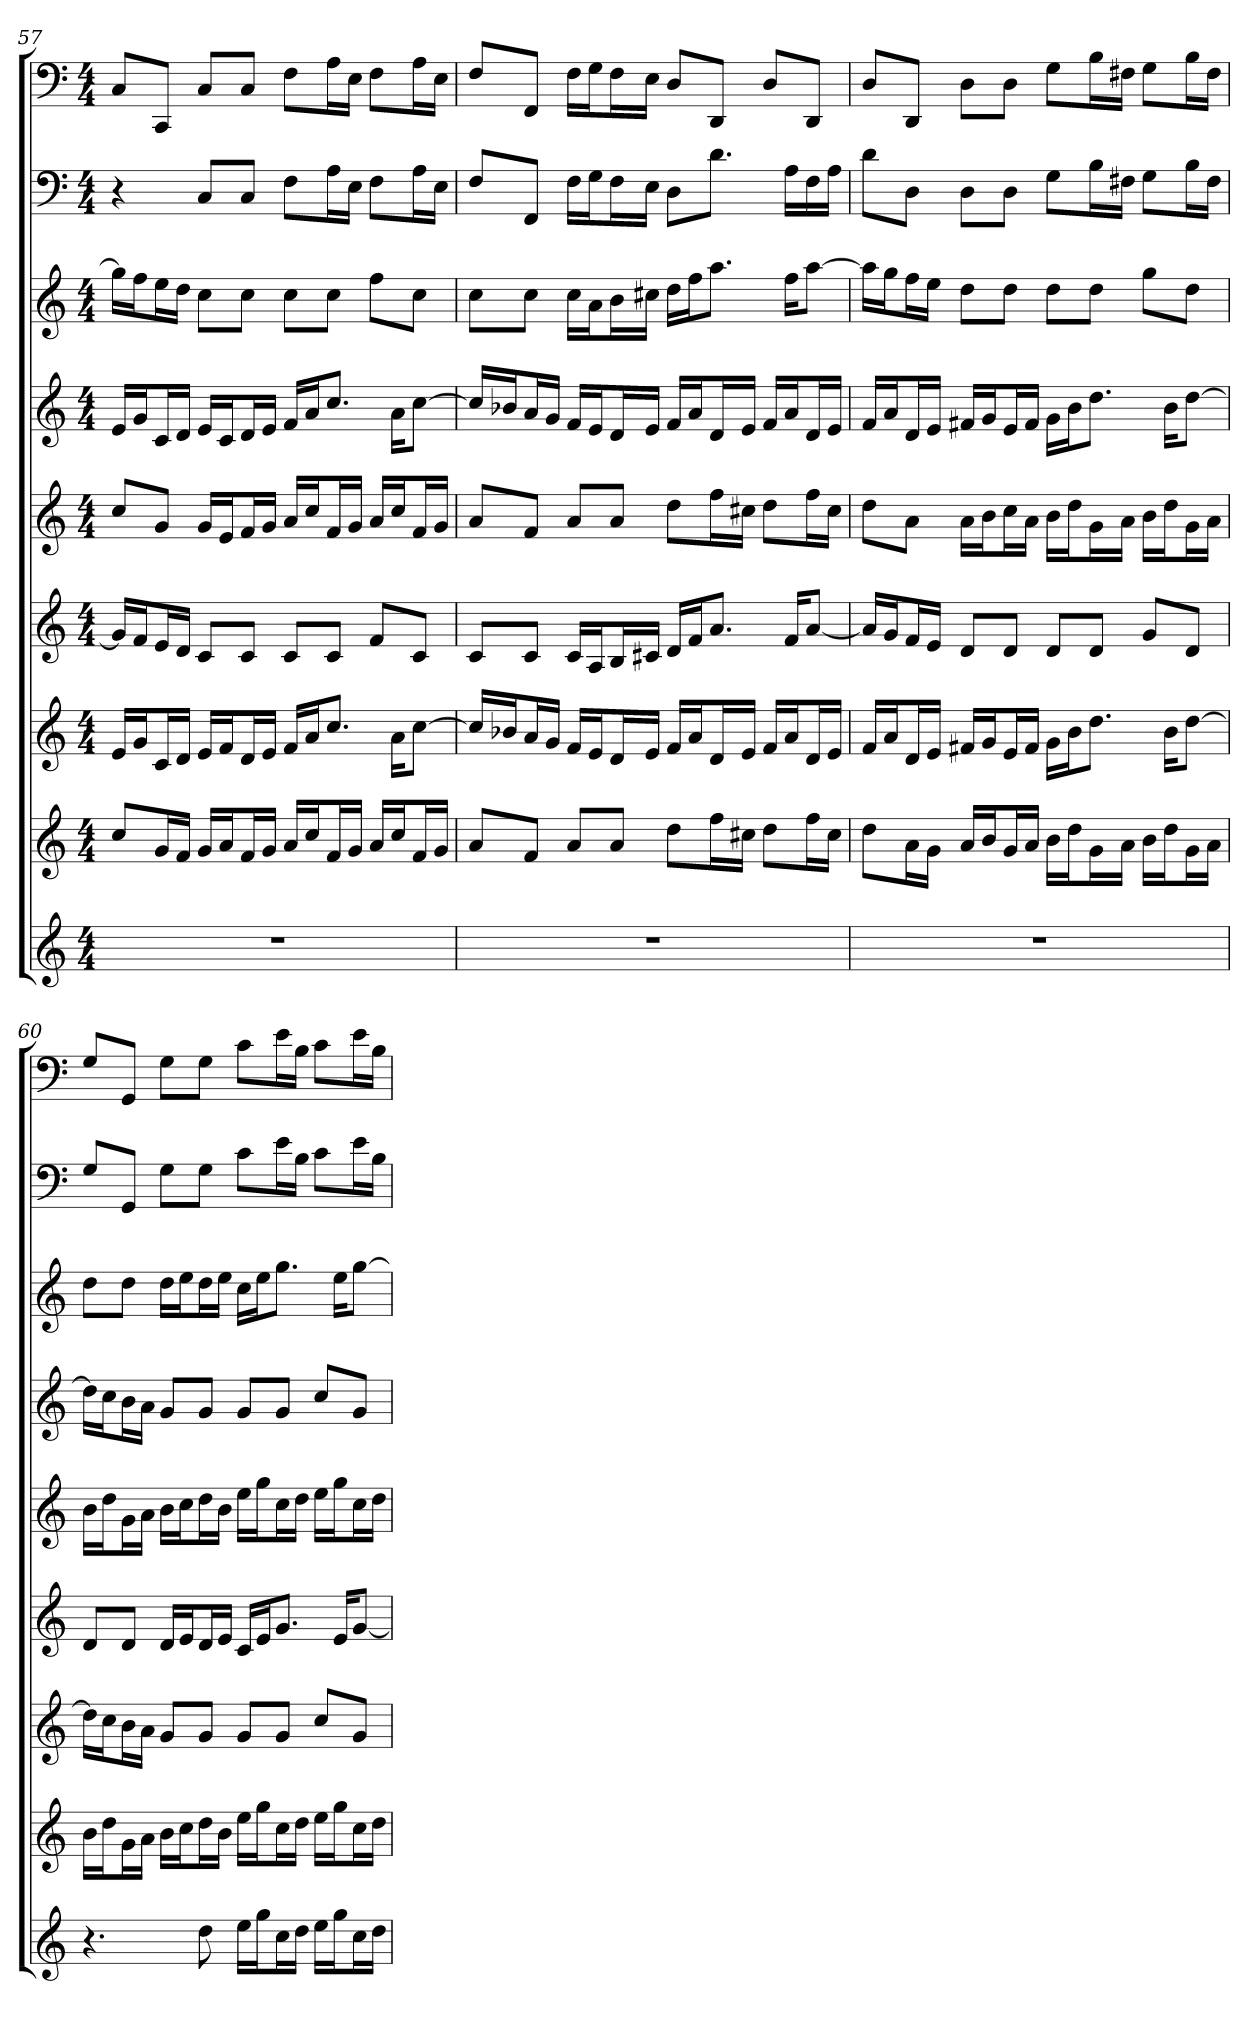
**kern	**kern	**kern	**kern	**kern	**kern	**kern	**kern	**kern
*part9	*part8	*part7	*part6	*part5	*part4	*part3	*part2	*part1
*staff9	*staff8	*staff7	*staff6	*staff5	*staff4	*staff3	*staff2	*staff1
*k[]	*k[]	*k[]	*k[]	*k[]	*k[]	*k[]	*k[]	*k[]
*C:	*C:	*C:	*C:	*C:	*C:	*C:	*C:	*C:
*M4/4	*M4/4	*M4/4	*M4/4	*M4/4	*M4/4	*M4/4	*M4/4	*M4/4
=57	=57	=57	=57	=57	=57	=57	=57	=57
1r	8ccL	16eLL	16gLL]	8ccL	16eLL	16ggLL]	4r	8CL
.	.	16gJ	16fJ	.	16gJ	16ffJ	.	.
.	16gL	16cL	16eL	8gJ	16cL	16eeL	.	8CCJ
.	16fJJ	16dJJ	16dJJ	.	16dJJ	16ddJJ	.	.
.	16gLL	16eLL	8cL	16gLL	16eLL	8ccL	8CL	8CL
.	16aJ	16fJ	.	16eJ	16cJ	.	.	.
.	16fL	16dL	8cJ	16fL	16dL	8ccJ	8CJ	8CJ
.	16gJJ	16eJJ	.	16gJJ	16eJJ	.	.	.
.	16aLL	16fLL	8cL	16aLL	16fLL	8ccL	8FL	8FL
.	16ccJ	16aJ	.	16ccJ	16aJ	.	.	.
.	16fL	8.ccJ	8cJ	16fL	8.ccJ	8ccJ	16AL	16AL
.	16gJJ	.	.	16gJJ	.	.	16EJJ	16EJJ
.	16aLL	.	8fL	16aLL	.	8ffL	8FL	8FL
.	16ccJ	16aKL	.	16ccJ	16aKL	.	.	.
.	16fL	[8ccJ	8cJ	16fL	[8ccJ	8ccJ	16AL	16AL
.	16gJJ	.	.	16gJJ	.	.	16EJJ	16EJJ
=58	=58	=58	=58	=58	=58	=58	=58	=58
1r	8aL	16ccLL]	8cL	8aL	16ccLL]	8ccL	8FL	8FL
.	.	16b-XJ	.	.	16b-XJ	.	.	.
.	8fJ	16aL	8cJ	8fJ	16aL	8ccJ	8FFJ	8FFJ
.	.	16gJJ	.	.	16gJJ	.	.	.
.	8aL	16fLL	16cLL	8aL	16fLL	16ccLL	16FLL	16FLL
.	.	16eJ	16AJ	.	16eJ	16aJ	16GJ	16GJ
.	8aJ	16dL	16BL	8aJ	16dL	16bL	16FL	16FL
.	.	16eJJ	16c#XJJ	.	16eJJ	16cc#XJJ	16EJJ	16EJJ
.	8ddL	16fLL	16dLL	8ddL	16fLL	16ddLL	8DL	8DL
.	.	16aJ	16fJ	.	16aJ	16ffJ	.	.
.	16ffL	16dL	8.aJ	16ffL	16dL	8.aaJ	8.dJ	8DDJ
.	16cc#XJJ	16eJJ	.	16cc#XJJ	16eJJ	.	.	.
.	8ddL	16fLL	.	8ddL	16fLL	.	.	8DL
.	.	16aJ	16fKL	.	16aJ	16ffKL	16ALL	.
.	16ffL	16dL	[8aJ	16ffL	16dL	[8aaJ	16F	8DDJ
.	16cc#JJ	16eJJ	.	16cc#JJ	16eJJ	.	16AJJ	.
=59	=59	=59	=59	=59	=59	=59	=59	=59
1r	8ddL	16fLL	16aLL]	8ddL	16fLL	16aaLL]	8dL	8DL
.	.	16aJ	16gJ	.	16aJ	16ggJ	.	.
.	16aL	16dL	16fL	8aJ	16dL	16ffL	8DJ	8DDJ
.	16gJJ	16eJJ	16eJJ	.	16eJJ	16eeJJ	.	.
.	16aLL	16f#XLL	8dL	16aLL	16f#XLL	8ddL	8DL	8DL
.	16bJ	16gJ	.	16bJ	16gJ	.	.	.
.	16gL	16eL	8dJ	16ccL	16eL	8ddJ	8DJ	8DJ
.	16aJJ	16f#JJ	.	16aJJ	16f#JJ	.	.	.
.	16bLL	16gLL	8dL	16bLL	16gLL	8ddL	8GL	8GL
.	16ddJ	16bJ	.	16ddJ	16bJ	.	.	.
.	16gL	8.ddJ	8dJ	16gL	8.ddJ	8ddJ	16BL	16BL
.	16aJJ	.	.	16aJJ	.	.	16F#XJJ	16F#XJJ
.	16bLL	.	8gL	16bLL	.	8ggL	8GL	8GL
.	16ddJ	16bKL	.	16ddJ	16bKL	.	.	.
.	16gL	[8ddJ	8dJ	16gL	[8ddJ	8ddJ	16BL	16BL
.	16aJJ	.	.	16aJJ	.	.	16F#JJ	16F#JJ
=60	=60	=60	=60	=60	=60	=60	=60	=60
4.r	16bLL	16ddLL]	8dL	16bLL	16ddLL]	8ddL	8GL	8GL
.	16ddJ	16ccJ	.	16ddJ	16ccJ	.	.	.
.	16gL	16bL	8dJ	16gL	16bL	8ddJ	8GGJ	8GGJ
.	16aJJ	16aJJ	.	16aJJ	16aJJ	.	.	.
.	16bLL	8gL	16dLL	16bLL	8gL	16ddLL	8GL	8GL
.	16ccJ	.	16eJ	16ccJ	.	16eeJ	.	.
8dd	16ddL	8gJ	16dL	16ddL	8gJ	16ddL	8GJ	8GJ
.	16bJJ	.	16eJJ	16bJJ	.	16eeJJ	.	.
16eeLL	16eeLL	8gL	16cLL	16eeLL	8gL	16ccLL	8cL	8cL
16ggJ	16ggJ	.	16eJ	16ggJ	.	16eeJ	.	.
16ccL	16ccL	8gJ	8.gJ	16ccL	8gJ	8.ggJ	16eL	16eL
16ddJJ	16ddJJ	.	.	16ddJJ	.	.	16BJJ	16BJJ
16eeLL	16eeLL	8ccL	.	16eeLL	8ccL	.	8cL	8cL
16ggJ	16ggJ	.	16eKL	16ggJ	.	16eeKL	.	.
16ccL	16ccL	8gJ	[8gJ	16ccL	8gJ	[8ggJ	16eL	16eL
16ddJJ	16ddJJ	.	.	16ddJJ	.	.	16BJJ	16BJJ
=	=	=	=	=	=	=	=	=
*-	*-	*-	*-	*-	*-	*-	*-	*-
